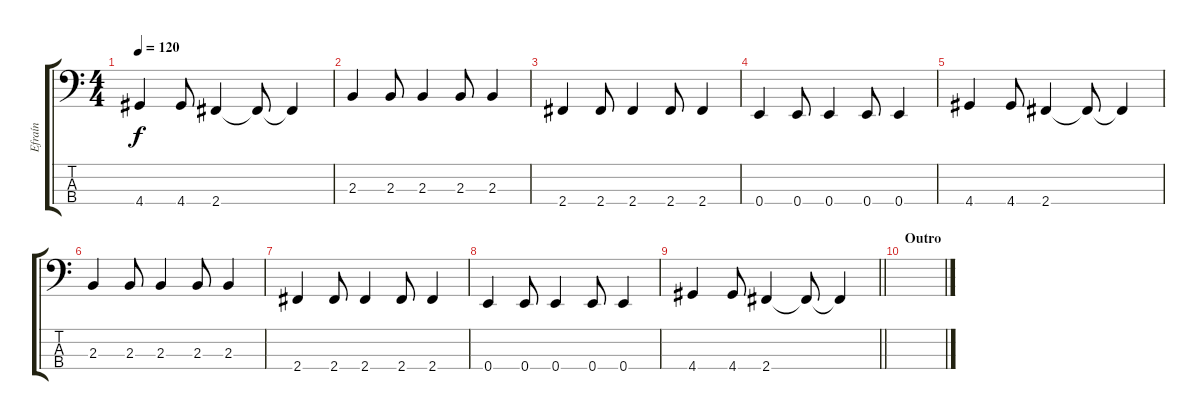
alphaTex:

\track ("Efraín" "Efraín") {instrument electricbasspick}
\staff {score tabs}
\tuning (G2 D2 A1 E1) {hide}
\ts (4 4)
\tempo 120
\clef f4
\ks c
4.4.4{dy f volume 16} 4.4.8 2.4.4 2.4{t}.8 2.4{t}.4 |
2.3.4{volume 16} 2.3.8 2.3.4 2.3.8 2.3.4 |
2.4.4{volume 16} 2.4.8 2.4.4 2.4.8 2.4.4 |
0.4.4{volume 16} 0.4.8 0.4.4 0.4.8 0.4.4 |
4.4.4{volume 16} 4.4.8 2.4.4 2.4{t}.8 2.4{t}.4 |
2.3.4{volume 16} 2.3.8 2.3.4 2.3.8 2.3.4 |
2.4.4{volume 16} 2.4.8 2.4.4 2.4.8 2.4.4 |
0.4.4{volume 16} 0.4.8 0.4.4 0.4.8 0.4.4 |
\barLineRight lightlight
4.4.4{volume 16} 4.4.8 2.4.4 2.4{t}.8 2.4{t}.4 |
\section ("" "Outro")
